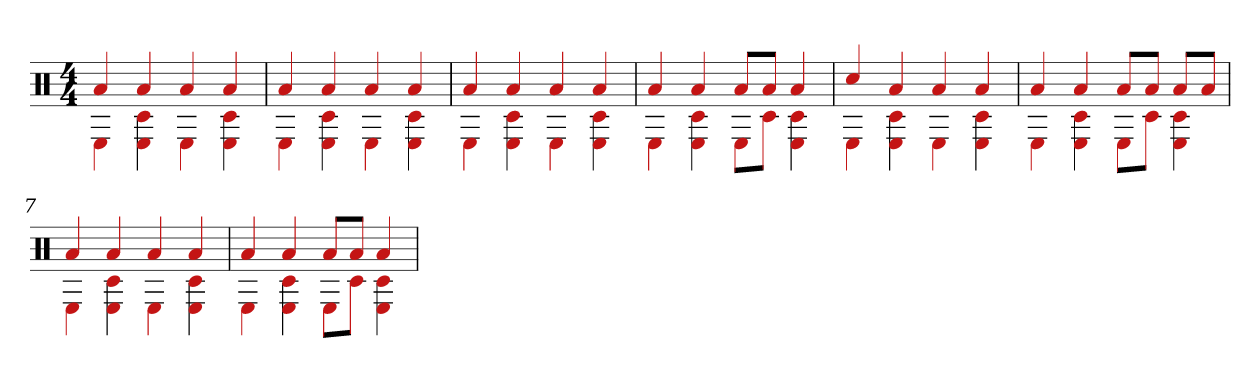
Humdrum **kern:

**kern
*part1
*staff1
*clefX
*k[]
*M4/4
=1
*^
4a	4E
4a	4E 4c#
4a	4E
4a	4E 4c#
=2	=2
4a	4E
4a	4E 4c#
4a	4E
4a	4E 4c#
=3	=3
4a	4E
4a	4E 4c#
4a	4E
4a	4E 4c#
=4	=4
4a	4E
4a	4E 4c#
8aL	8EL
8aJ	8c#J
4a	4E 4c#
=5	=5
4cc#	4E
4a	4E 4c#
4a	4E
4a	4E 4c#
=6	=6
4a	4E
4a	4E 4c#
8aL	8EL
8aJ	8c#J
8aL	4E 4c#
8aJ	.
=7	=7
4a	4E
4a	4E 4c#
4a	4E
4a	4E 4c#
=8	=8
4a	4E
4a	4E 4c#
8aL	8EL
8aJ	8c#J
4a	4E 4c#
*v	*v
=
*-
